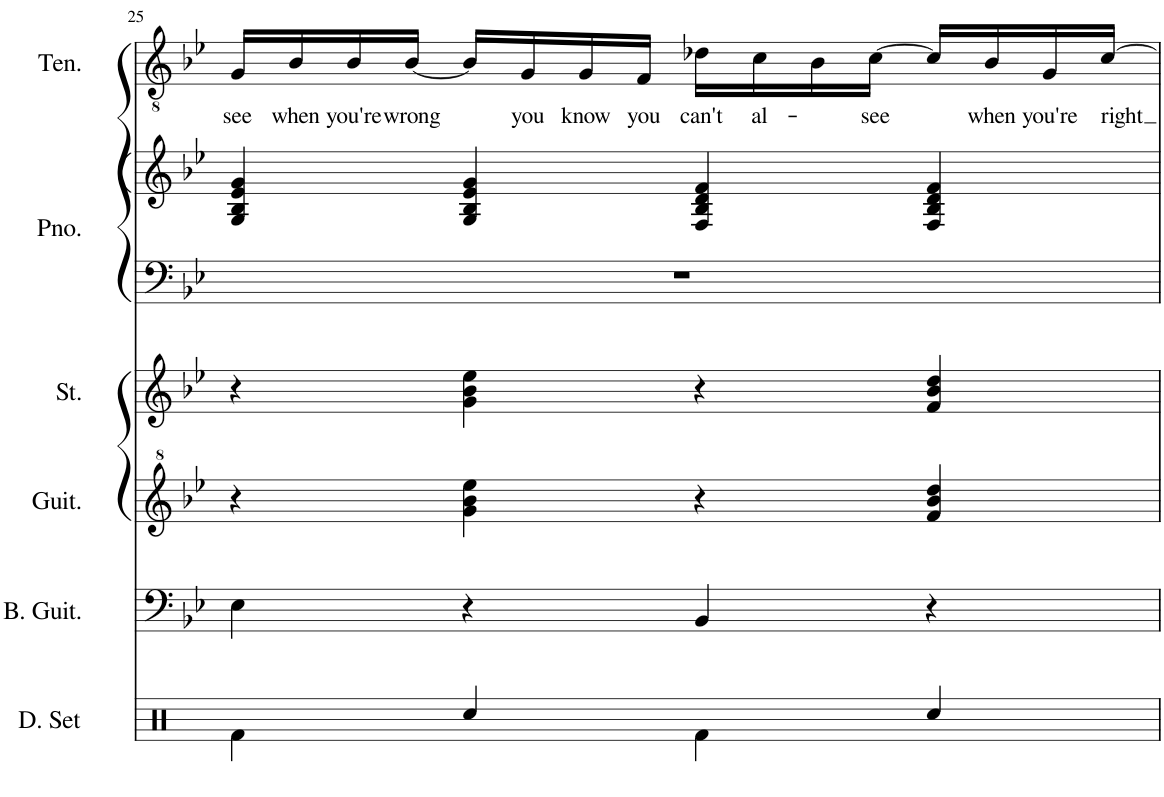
**kern	**kern	**kern	**kern	**kern	**kern	**text
*part5	*part4	*part3	*part2	*part2	*part1	*part1
*staff6	*staff5	*staff4	*staff3	*staff2	*staff1	*staff1
*I"Bass Guitar	*I"Guitar	*I"Strings	*I"Piano	*	*I"Tenor	*
*I'B. Guit.	*I'Guit.	*I'St.	*I'Pno.	*	*I'Ten.	*
!!LO:PB:g=z
*clefF4	*clefG^2	*clefG2	*clefF4	*clefG2	*clefGv2	*
*Trd7c12	*Trd7c12	*	*	*	*	*
*k[b-e-]	*k[b-e-]	*k[b-e-]	*k[b-e-]	*k[b-e-]	*k[b-e-]	*
*M4/4	*M4/4	*M4/4	*M4/4	*M4/4	*M4/4	*
=25	=25	=25	=25	=25	=25	=25
!	!	!	!	!	!	!LO:LY:b
4E-\	4r	4r	1r	4G/ 4B-/ 4e-/ 4g/	16G/LL	see
!	!	!	!	!	!	!LO:LY:b
.	.	.	.	.	16B-/	when
!	!	!	!	!	!	!LO:LY:b
.	.	.	.	.	16B-/	you're
!	!	!	!	!	!	!LO:LY:b
.	.	.	.	.	[16B-/JJ	wrong
4r	4gg\ 4bb-\ 4eee-\	4g\ 4b-\ 4ee-\	.	4G/ 4B-/ 4e-/ 4g/	16B-/LL]	.
!	!	!	!	!	!	!LO:LY:b
.	.	.	.	.	16G/	you
!	!	!	!	!	!	!LO:LY:b
.	.	.	.	.	16G/	know
!	!	!	!	!	!	!LO:LY:b
.	.	.	.	.	16F/JJ	you
!	!	!	!	!	!	!LO:LY:b
4BB-/	4r	4r	.	4F/ 4B-/ 4d/ 4f/	16d-X\LL	can't
!	!	!	!	!	!	!LO:LY:b
.	.	.	.	.	16c\	al-
.	.	.	.	.	16B-\	.
!	!	!	!	!	!	!LO:LY:b
.	.	.	.	.	[16c\JJ	see
4r	4ff/ 4bb-/ 4ddd/	4f/ 4b-/ 4dd/	.	4F/ 4B-/ 4d/ 4f/	16c/LL]	.
!	!	!	!	!	!	!LO:LY:b
.	.	.	.	.	16B-/	when
!	!	!	!	!	!	!LO:LY:b
.	.	.	.	.	16G/	you're
!	!	!	!	!	!	!LO:LY:b
.	.	.	.	.	[16c/JJ	right
=	=	=	=	=	=	=
*-	*-	*-	*-	*-	*-	*-
